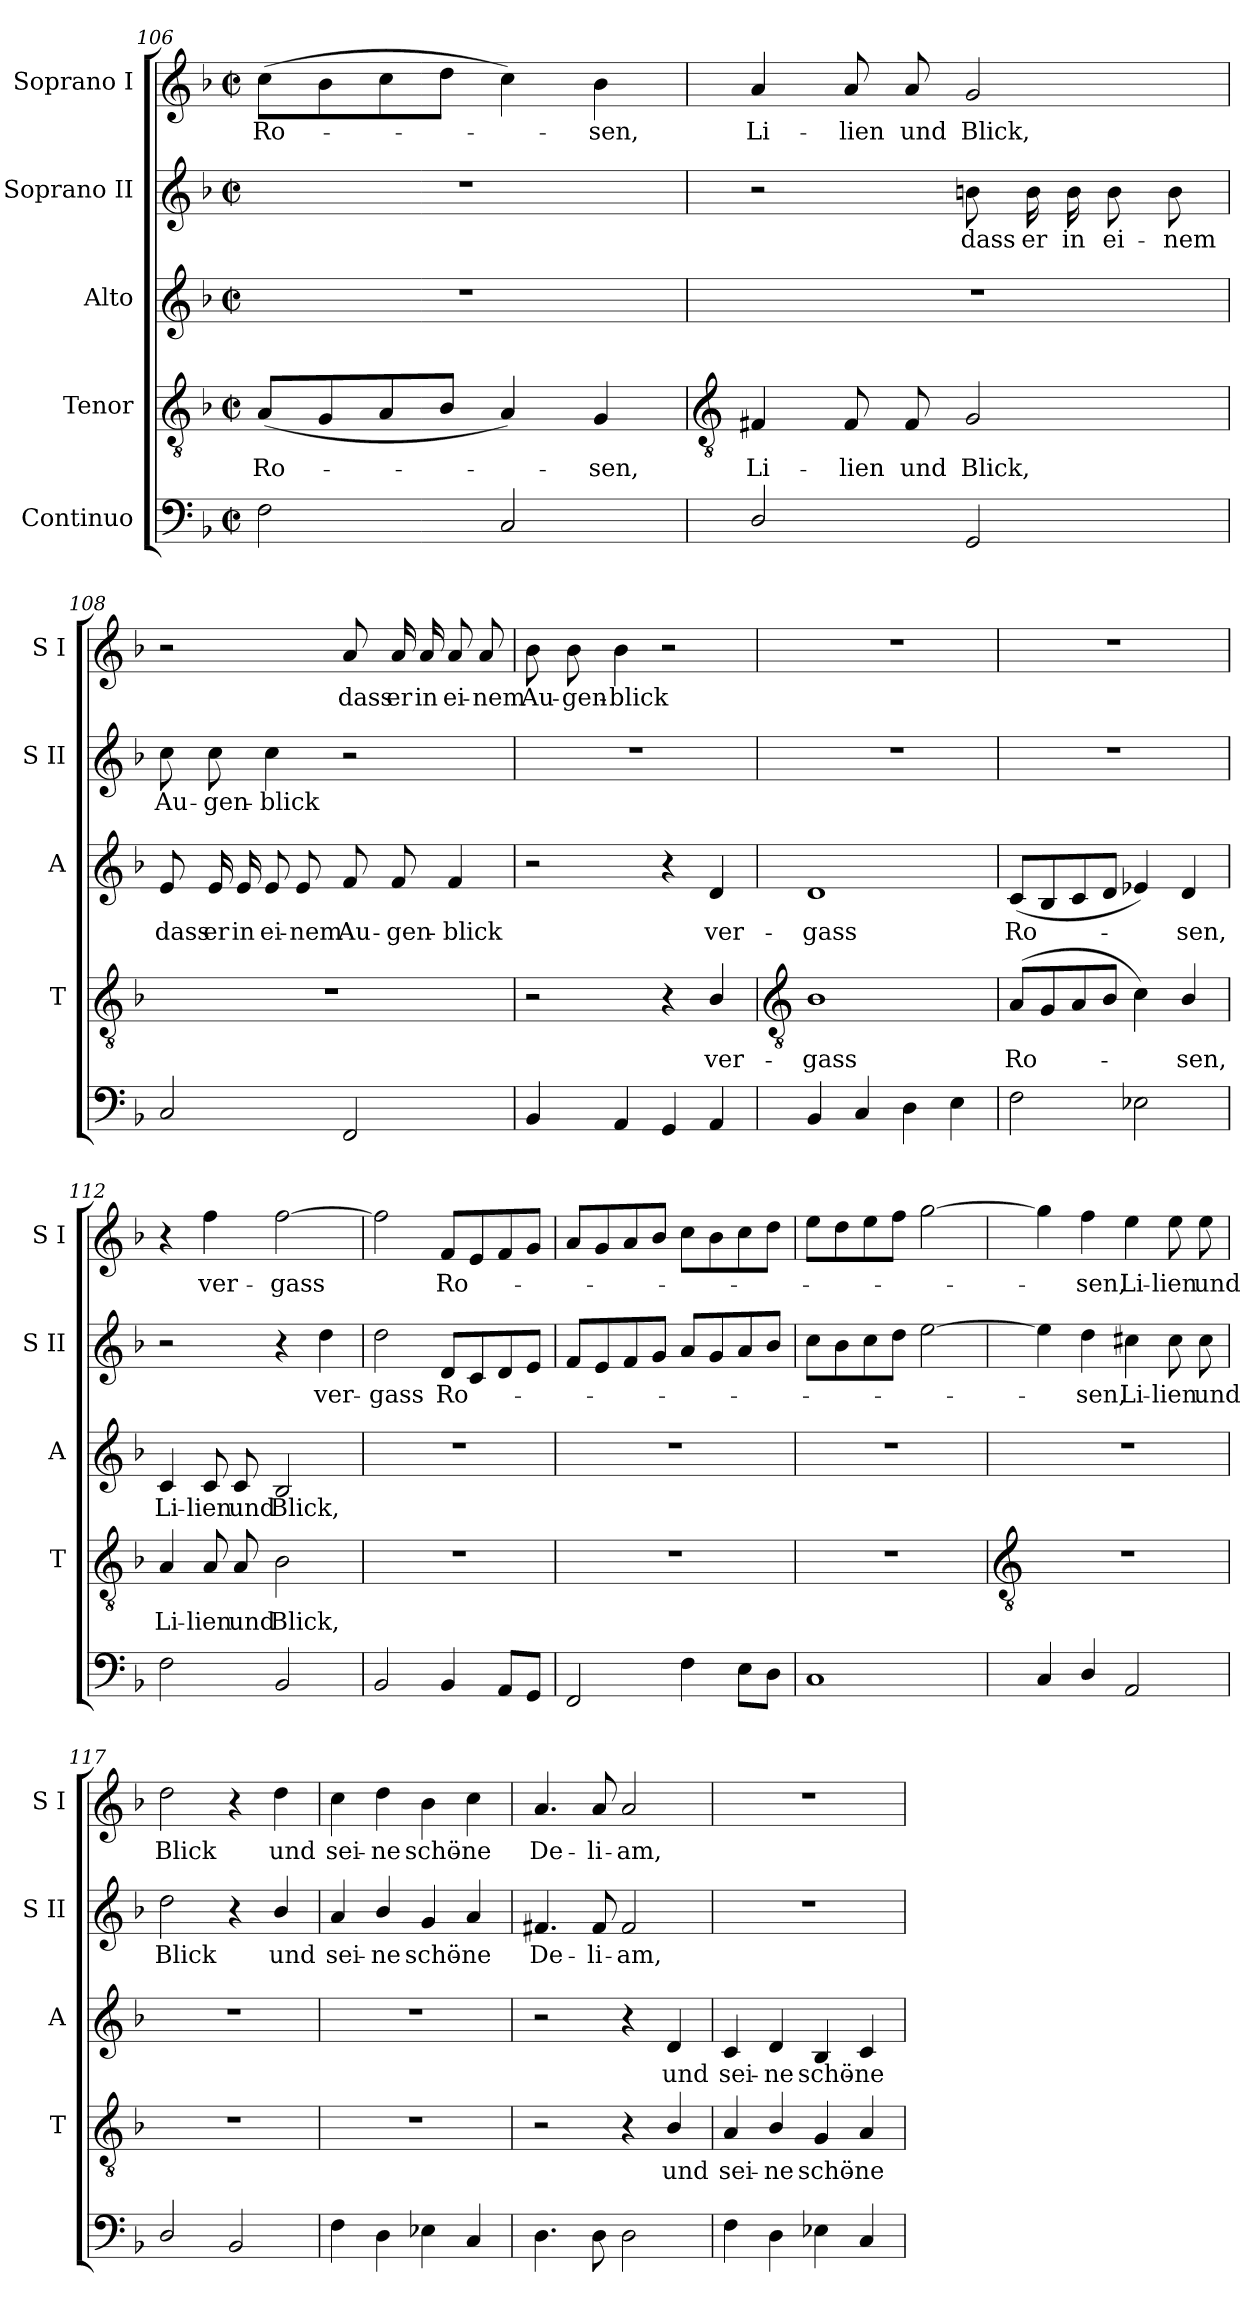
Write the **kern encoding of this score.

**kern	**kern	**text	**kern	**text	**kern	**text	**kern	**text
*part5	*part4	*part4	*part3	*part3	*part2	*part2	*part1	*part1
*staff5	*staff4	*staff4	*staff3	*staff3	*staff2	*staff2	*staff1	*staff1
*I"Continuo	*I"Tenor	*	*I"Alto	*	*I"Soprano II	*	*I"Soprano I	*
*	*I'T	*	*I'A	*	*I'S II	*	*I'S I	*
*clefF4	*clefGv2	*	*clefG2	*	*clefG2	*	*clefG2	*
*k[b-]	*k[b-]	*	*k[b-]	*	*k[b-]	*	*k[b-]	*
*F:	*F:	*	*F:	*	*F:	*	*F:	*
*M2/2	*M2/2	*	*M2/2	*	*M2/2	*	*M2/2	*
*met(c|)	*met(c|)	*	*met(c|)	*	*met(c|)	*	*met(c|)	*
=106	=106	=106	=106	=106	=106	=106	=106	=106
!	!	!LO:LY:b	!	!	!	!	!	!LO:LY:b
2F	(<8AL	Ro-	1r	.	1r	.	(>8ccL	Ro-
.	8G	.	.	.	.	.	8b-	.
.	8A	.	.	.	.	.	8cc	.
.	8B-J	.	.	.	.	.	8ddJ	.
2C	4A)	.	.	.	.	.	4cc)	.
!	!	!LO:LY:b	!	!	!	!	!	!LO:LY:b
.	4G	sen,	.	.	.	.	4b-	sen,
!!LO:LB:g=z
=107	=107	=107	=107	=107	=107	=107	=107	=107
*	*clefGv2	*	*	*	*	*	*	*
!	!	!LO:LY:b	!	!	!	!	!	!LO:LY:b
2D/	4F#X	Li-	1r	.	2r	.	4a	Li-
!	!	!LO:LY:b	!	!	!	!	!	!LO:LY:b
.	8F#	-lien	.	.	.	.	8a	-lien
!	!	!LO:LY:b	!	!	!	!	!	!LO:LY:b
.	8F#	und	.	.	.	.	8a	und
!	!	!LO:LY:b	!	!	!	!LO:LY:b	!	!LO:LY:b
2GG	2G	Blick,	.	.	8bn	dass	2g	Blick,
!	!	!	!	!	!	!LO:LY:b	!	!
.	.	.	.	.	16b	er	.	.
!	!	!	!	!	!	!LO:LY:b	!	!
.	.	.	.	.	16b	in	.	.
!	!	!	!	!	!	!LO:LY:b	!	!
.	.	.	.	.	8b	ei-	.	.
!	!	!	!	!	!	!LO:LY:b	!	!
.	.	.	.	.	8b	-nem	.	.
=108	=108	=108	=108	=108	=108	=108	=108	=108
!	!	!	!	!LO:LY:b	!	!LO:LY:b	!	!
2C	1r	.	8e	dass	8cc	Au-	2r	.
!	!	!	!	!LO:LY:b	!	!LO:LY:b	!	!
.	.	.	16e	er	8cc	-gen-	.	.
!	!	!	!	!LO:LY:b	!	!	!	!
.	.	.	16e	in	.	.	.	.
!	!	!	!	!LO:LY:b	!	!LO:LY:b	!	!
.	.	.	8e	ei-	4cc	-blick	.	.
!	!	!	!	!LO:LY:b	!	!	!	!
.	.	.	8e	-nem	.	.	.	.
!	!	!	!	!LO:LY:b	!	!	!	!LO:LY:b
2FF	.	.	8f	Au-	2r	.	8a	dass
!	!	!	!	!LO:LY:b	!	!	!	!LO:LY:b
.	.	.	8f	-gen-	.	.	16a	er
!	!	!	!	!	!	!	!	!LO:LY:b
.	.	.	.	.	.	.	16a	in
!	!	!	!	!LO:LY:b	!	!	!	!LO:LY:b
.	.	.	4f	-blick	.	.	8a	ei-
!	!	!	!	!	!	!	!	!LO:LY:b
.	.	.	.	.	.	.	8a	-nem
=109	=109	=109	=109	=109	=109	=109	=109	=109
!	!	!	!	!	!	!	!	!LO:LY:b
4BB-	2r	.	2r	.	1r	.	8b-	Au-
!	!	!	!	!	!	!	!	!LO:LY:b
.	.	.	.	.	.	.	8b-	-gen-
!	!	!	!	!	!	!	!	!LO:LY:b
4AA	.	.	.	.	.	.	4b-	-blick
4GG	4r	.	4r	.	.	.	2r	.
!	!	!LO:LY:b	!	!LO:LY:b	!	!	!	!
4AA	4B-/	ver-	4d	ver-	.	.	.	.
!!LO:LB:g=z
=110	=110	=110	=110	=110	=110	=110	=110	=110
*	*clefGv2	*	*	*	*	*	*	*
!	!	!LO:LY:b	!	!LO:LY:b	!	!	!	!
4BB-	1B-	-gass	1d	-gass	1r	.	1r	.
4C	.	.	.	.	.	.	.	.
4D	.	.	.	.	.	.	.	.
4E	.	.	.	.	.	.	.	.
=111	=111	=111	=111	=111	=111	=111	=111	=111
!	!	!LO:LY:b	!	!LO:LY:b	!	!	!	!
2F	(<8AL	Ro-	(<8cL	Ro-	1r	.	1r	.
.	8G	.	8B-	.	.	.	.	.
.	8A	.	8c	.	.	.	.	.
.	8B-J	.	8dJ	.	.	.	.	.
2E-X	4c)	.	4e-X)	.	.	.	.	.
!	!	!LO:LY:b	!	!LO:LY:b	!	!	!	!
.	4B-/	sen,	4d	sen,	.	.	.	.
=112	=112	=112	=112	=112	=112	=112	=112	=112
!	!	!LO:LY:b	!	!LO:LY:b	!	!	!	!
2F	4A	Li-	4c	Li-	2r	.	4r	.
!	!	!LO:LY:b	!	!LO:LY:b	!	!	!	!LO:LY:b
.	8A	-lien	8c	-lien	.	.	4ff	ver-
!	!	!LO:LY:b	!	!LO:LY:b	!	!	!	!
.	8A	und	8c	und	.	.	.	.
!	!	!LO:LY:b	!	!LO:LY:b	!	!	!	!LO:LY:b
2BB-	2B-	Blick,	2B-	Blick,	4r	.	[2ff	-gass
!	!	!	!	!	!	!LO:LY:b	!	!
.	.	.	.	.	4dd	ver-	.	.
=113	=113	=113	=113	=113	=113	=113	=113	=113
!	!	!	!	!	!	!LO:LY:b	!	!
2BB-	1r	.	1r	.	2dd	-gass	2ff]	.
!	!	!	!	!	!	!LO:LY:b	!	!LO:LY:b
4BB-	.	.	.	.	8dL	Ro-	8fL	Ro-
.	.	.	.	.	8c	.	8e	.
8AAL	.	.	.	.	8d	.	8f	.
8GGJ	.	.	.	.	8eJ	.	8gJ	.
=114	=114	=114	=114	=114	=114	=114	=114	=114
2FF	1r	.	1r	.	8fL	.	8aL	.
.	.	.	.	.	8e	.	8g	.
.	.	.	.	.	8f	.	8a	.
.	.	.	.	.	8gJ	.	8b-J	.
4F	.	.	.	.	8aL	.	8ccL	.
.	.	.	.	.	8g	.	8b-	.
8EL	.	.	.	.	8a	.	8cc	.
8DJ	.	.	.	.	8b-J	.	8ddJ	.
=115	=115	=115	=115	=115	=115	=115	=115	=115
1C	1r	.	1r	.	8ccL	.	8eeL	.
.	.	.	.	.	8b-	.	8dd	.
.	.	.	.	.	8cc	.	8ee	.
.	.	.	.	.	8ddJ	.	8ffJ	.
.	.	.	.	.	[2ee	.	[2gg	.
!!LO:LB:g=z
=116	=116	=116	=116	=116	=116	=116	=116	=116
*	*clefGv2	*	*	*	*	*	*	*
4C	1r	.	1r	.	4ee]	.	4gg]	.
!	!	!	!	!	!	!LO:LY:b	!	!LO:LY:b
4D/	.	.	.	.	4dd	sen,	4ff	sen,
!	!	!	!	!	!	!LO:LY:b	!	!LO:LY:b
2AA	.	.	.	.	4cc#X	Li-	4ee	Li-
!	!	!	!	!	!	!LO:LY:b	!	!LO:LY:b
.	.	.	.	.	8cc#	-lien	8ee	-lien
!	!	!	!	!	!	!LO:LY:b	!	!LO:LY:b
.	.	.	.	.	8cc#	und	8ee	und
=117	=117	=117	=117	=117	=117	=117	=117	=117
!	!	!	!	!	!	!LO:LY:b	!	!LO:LY:b
2D/	1r	.	1r	.	2dd	Blick	2dd	Blick
2BB-	.	.	.	.	4r	.	4r	.
!	!	!	!	!	!	!LO:LY:b	!	!LO:LY:b
.	.	.	.	.	4b-/	und	4dd	und
=118	=118	=118	=118	=118	=118	=118	=118	=118
!	!	!	!	!	!	!LO:LY:b	!	!LO:LY:b
4F	1r	.	1r	.	4a	sei-	4cc	sei-
!	!	!	!	!	!	!LO:LY:b	!	!LO:LY:b
4D	.	.	.	.	4b-/	-ne	4dd	-ne
!	!	!	!	!	!	!LO:LY:b	!	!LO:LY:b
4E-X	.	.	.	.	4g	schö-	4b-	schö-
!	!	!	!	!	!	!LO:LY:b	!	!LO:LY:b
4C	.	.	.	.	4a	-ne	4cc	-ne
=119	=119	=119	=119	=119	=119	=119	=119	=119
!	!	!	!	!	!	!LO:LY:b	!	!LO:LY:b
4.D	2r	.	2r	.	4.f#X	De-	4.a	De-
!	!	!	!	!	!	!LO:LY:b	!	!LO:LY:b
8D	.	.	.	.	8f#	-li-	8a	-li-
!	!	!	!	!	!	!LO:LY:b	!	!LO:LY:b
2D	4r	.	4r	.	2f#	-am,	2a	-am,
!	!	!LO:LY:b	!	!LO:LY:b	!	!	!	!
.	4B-/	und	4d	und	.	.	.	.
=120	=120	=120	=120	=120	=120	=120	=120	=120
!	!	!LO:LY:b	!	!LO:LY:b	!	!	!	!
4F	4A	sei-	4c	sei-	1r	.	1r	.
!	!	!LO:LY:b	!	!LO:LY:b	!	!	!	!
4D	4B-/	-ne	4d	-ne	.	.	.	.
!	!	!LO:LY:b	!	!LO:LY:b	!	!	!	!
4E-X	4G	schö-	4B-	schö-	.	.	.	.
!	!	!LO:LY:b	!	!LO:LY:b	!	!	!	!
4C	4A	-ne	4c	-ne	.	.	.	.
=	=	=	=	=	=	=	=	=
*-	*-	*-	*-	*-	*-	*-	*-	*-
